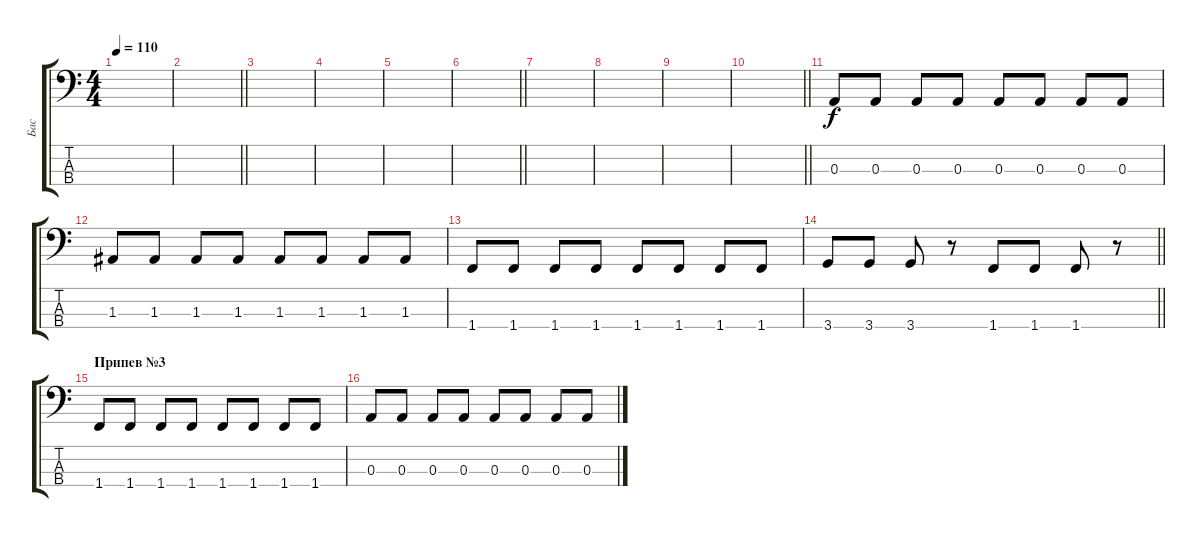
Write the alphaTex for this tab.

\track ("Бас" "Бас") {instrument electricbassfinger}
\staff {score tabs}
\tuning (G2 D2 A1 E1) {hide}
\ts (4 4)
\tempo 110
\clef f4
\ks c
|
\barLineRight lightlight
|
|
|
|
\barLineRight lightlight
|
|
|
|
\barLineRight lightlight
|
0.3.8{volume 11} 0.3.8 0.3.8 0.3.8 0.3.8 0.3.8 0.3.8 0.3.8 |
1.3.8 1.3.8 1.3.8 1.3.8 1.3.8 1.3.8 1.3.8 1.3.8 |
1.4.8 1.4.8 1.4.8 1.4.8 1.4.8 1.4.8 1.4.8 1.4.8 |
\barLineRight lightlight
3.4.8 3.4.8 3.4.8 r.8 1.4.8 1.4.8 1.4.8 r.8 |
\section ("" "Припев №3")
1.4.8 1.4.8 1.4.8 1.4.8 1.4.8 1.4.8 1.4.8 1.4.8 |
0.3.8 0.3.8 0.3.8 0.3.8 0.3.8 0.3.8 0.3.8 0.3.8
